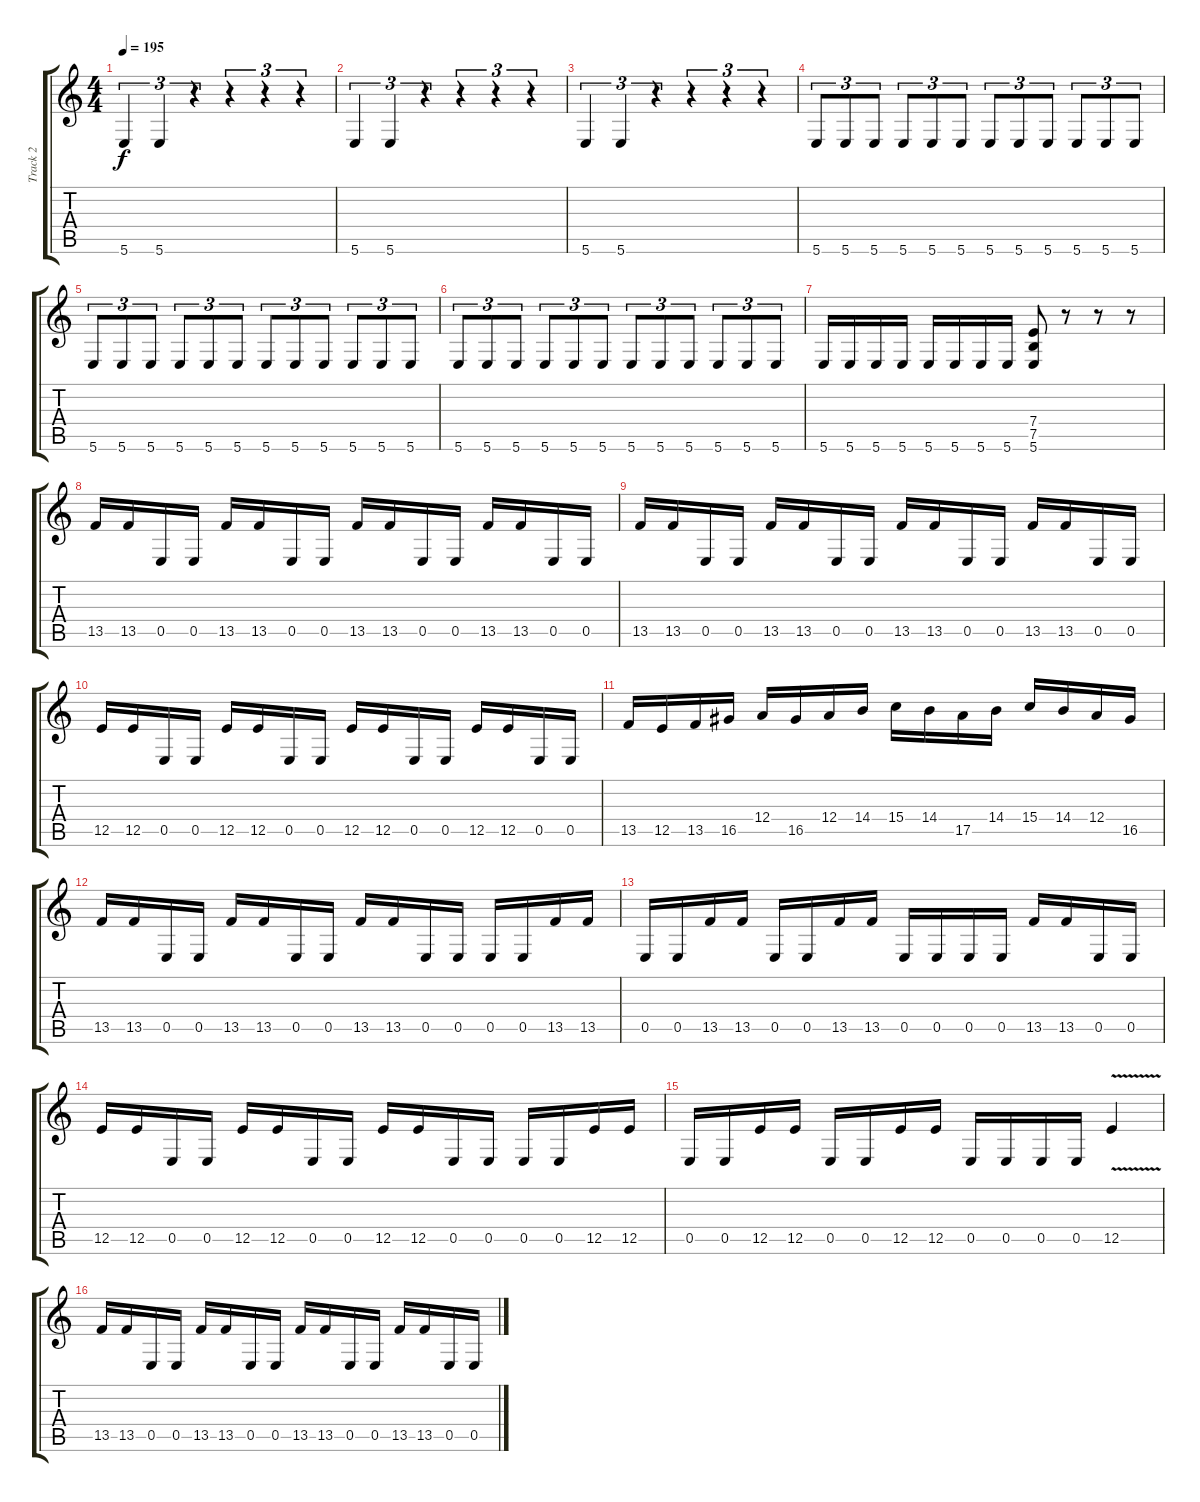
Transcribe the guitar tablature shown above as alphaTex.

\track ("Track 2" "Track 2") {instrument distortionguitar}
\staff {score tabs}
\tuning (B3 Gb3 D3 A2 E2 B1) {hide}
\ts (4 4)
\tempo 195
\clef g2
\ks c
5.6.4{tu (3 2) dy f} 5.6.4{tu (3 2)} r.4{tu (3 2)} r.4{tu (3 2)} r.4{tu (3 2)} r.4{tu (3 2)} |
5.6.4{tu (3 2)} 5.6.4{tu (3 2)} r.4{tu (3 2)} r.4{tu (3 2)} r.4{tu (3 2)} r.4{tu (3 2)} |
5.6.4{tu (3 2)} 5.6.4{tu (3 2)} r.4{tu (3 2)} r.4{tu (3 2)} r.4{tu (3 2)} r.4{tu (3 2)} |
5.6.8{tu (3 2)} 5.6.8{tu (3 2)} 5.6.8{tu (3 2)} 5.6.8{tu (3 2)} 5.6.8{tu (3 2)} 5.6.8{tu (3 2)} 5.6.8{tu (3 2)} 5.6.8{tu (3 2)} 5.6.8{tu (3 2)} 5.6.8{tu (3 2)} 5.6.8{tu (3 2)} 5.6.8{tu (3 2)} |
5.6.8{tu (3 2)} 5.6.8{tu (3 2)} 5.6.8{tu (3 2)} 5.6.8{tu (3 2)} 5.6.8{tu (3 2)} 5.6.8{tu (3 2)} 5.6.8{tu (3 2)} 5.6.8{tu (3 2)} 5.6.8{tu (3 2)} 5.6.8{tu (3 2)} 5.6.8{tu (3 2)} 5.6.8{tu (3 2)} |
5.6.8{tu (3 2)} 5.6.8{tu (3 2)} 5.6.8{tu (3 2)} 5.6.8{tu (3 2)} 5.6.8{tu (3 2)} 5.6.8{tu (3 2)} 5.6.8{tu (3 2)} 5.6.8{tu (3 2)} 5.6.8{tu (3 2)} 5.6.8{tu (3 2)} 5.6.8{tu (3 2)} 5.6.8{tu (3 2)} |
5.6.16 5.6.16 5.6.16 5.6.16 5.6.16 5.6.16 5.6.16 5.6.16 (7.4 7.5 5.6).8 r.8 r.8 r.8 |
13.5.16 13.5.16 0.5.16 0.5.16 13.5.16 13.5.16 0.5.16 0.5.16 13.5.16 13.5.16 0.5.16 0.5.16 13.5.16 13.5.16 0.5.16 0.5.16 |
13.5.16 13.5.16 0.5.16 0.5.16 13.5.16 13.5.16 0.5.16 0.5.16 13.5.16 13.5.16 0.5.16 0.5.16 13.5.16 13.5.16 0.5.16 0.5.16 |
12.5.16 12.5.16 0.5.16 0.5.16 12.5.16 12.5.16 0.5.16 0.5.16 12.5.16 12.5.16 0.5.16 0.5.16 12.5.16 12.5.16 0.5.16 0.5.16 |
13.5.16 12.5.16 13.5.16 16.5.16 12.4.16 16.5.16 12.4.16 14.4.16 15.4.16 14.4.16 17.5.16 14.4.16 15.4.16 14.4.16 12.4.16 16.5.16 |
13.5.16 13.5.16 0.5.16 0.5.16 13.5.16 13.5.16 0.5.16 0.5.16 13.5.16 13.5.16 0.5.16 0.5.16 0.5.16 0.5.16 13.5.16 13.5.16 |
0.5.16 0.5.16 13.5.16 13.5.16 0.5.16 0.5.16 13.5.16 13.5.16 0.5.16 0.5.16 0.5.16 0.5.16 13.5.16 13.5.16 0.5.16 0.5.16 |
12.5.16 12.5.16 0.5.16 0.5.16 12.5.16 12.5.16 0.5.16 0.5.16 12.5.16 12.5.16 0.5.16 0.5.16 0.5.16 0.5.16 12.5.16 12.5.16 |
0.5.16 0.5.16 12.5.16 12.5.16 0.5.16 0.5.16 12.5.16 12.5.16 0.5.16 0.5.16 0.5.16 0.5.16 12.5{v}.4 |
13.5.16 13.5.16 0.5.16 0.5.16 13.5.16 13.5.16 0.5.16 0.5.16 13.5.16 13.5.16 0.5.16 0.5.16 13.5.16 13.5.16 0.5.16 0.5.16
